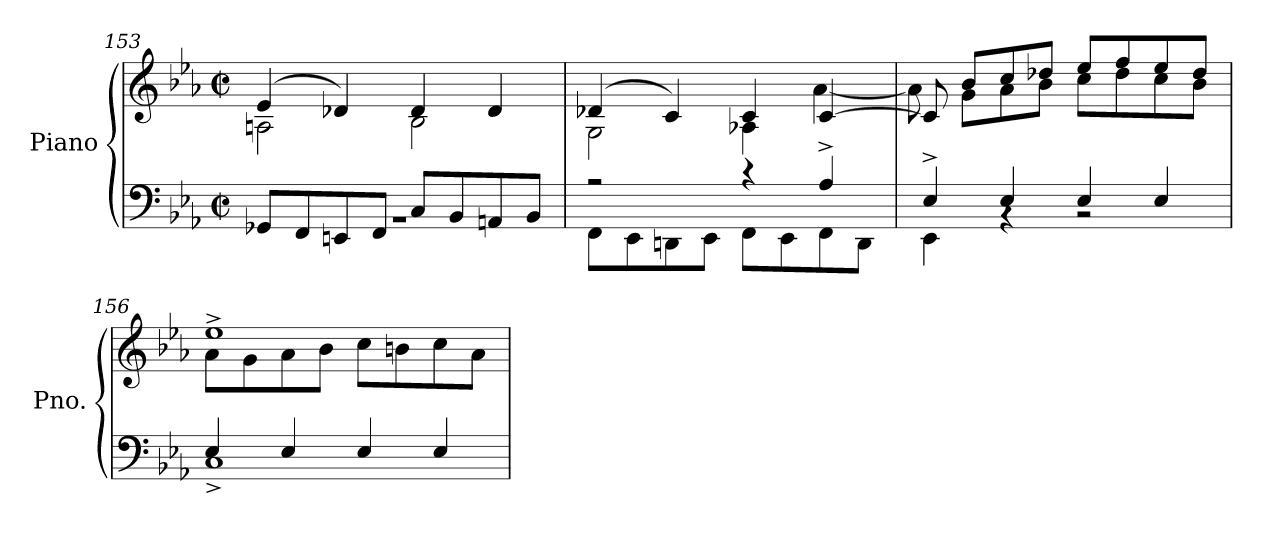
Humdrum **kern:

**kern	**kern
*part1	*part1
*staff2	*staff1
*I"Piano	*
*I'Pno.	*
*clefF4	*clefG2
*k[b-e-a-]	*k[b-e-a-]
*M2/2	*M2/2
*met(c|)	*met(c|)
=153	=153
*^	*^
1rBB	8GG-X/L	(>4e-/	2An\
.	8FF/	.	.
.	8EEn/	4d-X/)	.
.	8FF/J	.	.
.	8C/L	4d-/	2B-\
.	8BB-/	.	.
.	8AAn/	4d-/	.
.	8BB-/J	.	.
!!LO:LB:g=z	!!
=154	=154	=154	=154
2r	8FF\L	(>4d-X/	2G\
.	8EE-\	.	.
.	8DDn\	4c/)	.
.	8EE-\J	.	.
4r	8FF\L	4c/	4A-X\
.	8EE-\	.	.
4A-^/	8FF\	[4c:/	[4a-\
.	8DD\J	.	.
!!LO:PB:g=z	!!
=155	=155	=155	=155
4E-^/	4EE-\	8c/]	8a-\]
.	.	8b-/L	8g\L
4E-/	4rBB	8cc/	8a-\
.	.	8dd-X/J	8b-\J
4E-/	2rBB	8ee-/L	8cc\L
.	.	8ff/	8dd-\
4E-/	.	8ee-/	8cc\
.	.	8dd-/J	8b-\J
=156	=156	=156	=156
4E-/	1C^	1ee-^	8a-\L
.	.	.	8g\
4E-/	.	.	8a-\
.	.	.	8b-\J
4E-/	.	.	8cc\L
.	.	.	8bn\
4E-/	.	.	8cc\
.	.	.	8a-\J
*v	*v	*	*
*	*v	*v
=	=
*-	*-
